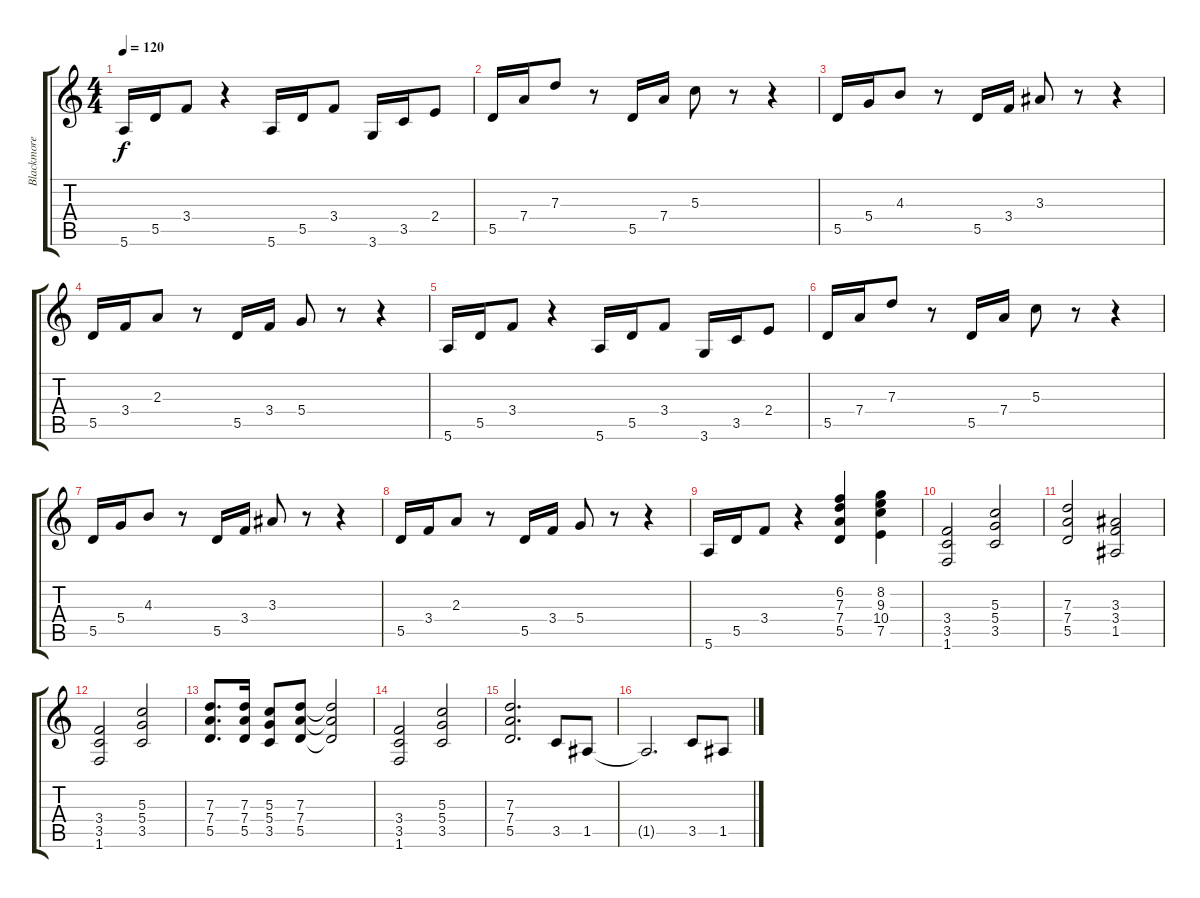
\track ("Blackmore" "Blackmore") {instrument overdrivenguitar}
\staff {score tabs}
\tuning (E4 B3 G3 D3 A2 E2) {hide}
\ts (4 4)
\tempo 120
\clef g2
\ks c
5.6.16{dy f} 5.5.16 3.4.8 r.4 5.6.16 5.5.16 3.4.8 3.6.16 3.5.16 2.4.8 |
5.5.16 7.4.16 7.3.8 r.8 5.5.16 7.4.16 5.3.8 r.8 r.4 |
5.5.16 5.4.16 4.3.8 r.8 5.5.16 3.4.16 3.3.8 r.8 r.4 |
5.5.16 3.4.16 2.3.8 r.8 5.5.16 3.4.16 5.4.8 r.8 r.4 |
5.6.16 5.5.16 3.4.8 r.4 5.6.16 5.5.16 3.4.8 3.6.16 3.5.16 2.4.8 |
5.5.16 7.4.16 7.3.8 r.8 5.5.16 7.4.16 5.3.8 r.8 r.4 |
5.5.16 5.4.16 4.3.8 r.8 5.5.16 3.4.16 3.3.8 r.8 r.4 |
5.5.16 3.4.16 2.3.8 r.8 5.5.16 3.4.16 5.4.8 r.8 r.4 |
5.6.16 5.5.16 3.4.8 r.4 (6.2 7.3 7.4 5.5).4 (8.2 9.3 10.4 7.5).4 |
(3.4 3.5 1.6).2 (5.3 5.4 3.5).2 |
(7.3 7.4 5.5).2 (3.3 3.4 1.5).2 |
(3.4 3.5 1.6).2 (5.3 5.4 3.5).2 |
(7.3 7.4 5.5).8{d} (7.3 7.4 5.5).16 (5.3 5.4 3.5).8 (7.3 7.4 5.5).8 (7.3{t} 7.4{t} 5.5{t}).2 |
(3.4 3.5 1.6).2 (5.3 5.4 3.5).2 |
(7.3 7.4 5.5).2{d} 3.5.8 1.5.8 |
1.5{t}.2{d} 3.5.8 1.5.8
